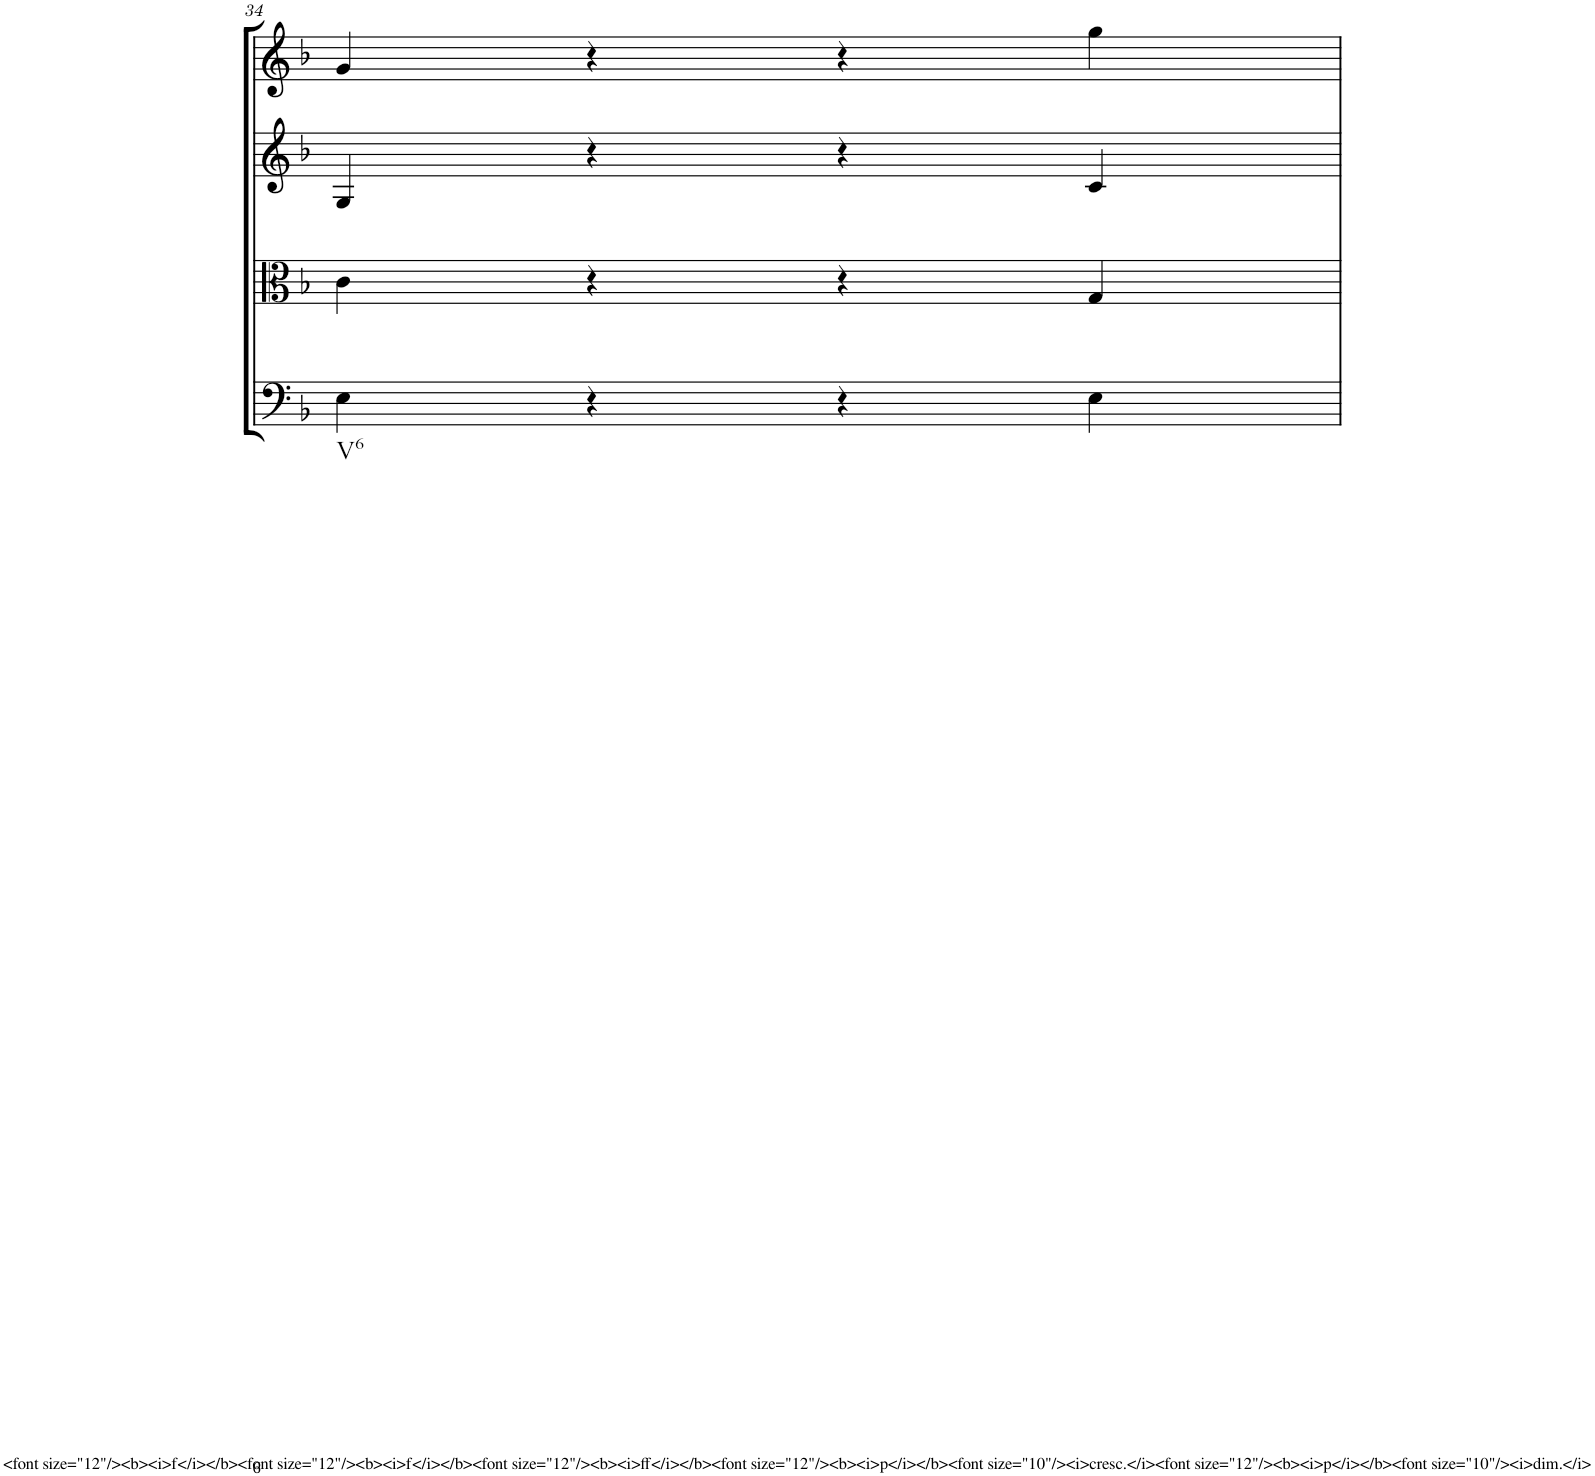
**kern	**kern	**kern	**kern
*part4	*part3	*part2	*part1
*staff4	*staff3	*staff2	*staff1
*I"Cello	*I"Viola	*I"2nd Violin	*I"1st Violin
*	*I'Vla	*I'Vln	*I'Vln
!!LO:PB:g=z
*clefF4	*clefC3	*clefG2	*clefG2
*k[b-]	*k[b-]	*k[b-]	*k[b-]
*F:	*F:	*F:	*F:
*M4/4	*M4/4	*M4/4	*M4/4
*met(c)	*met(c)	*met(c)	*met(c)
=34	=34	=34	=34
!LO:TX:b:t=V6	!	!	!
4E\	4c\	4G/	4g/
4r	4r	4r	4r
4r	4r	4r	4r
4E\	4G/	4c/	4gg\
=	=	=	=
*-	*-	*-	*-
